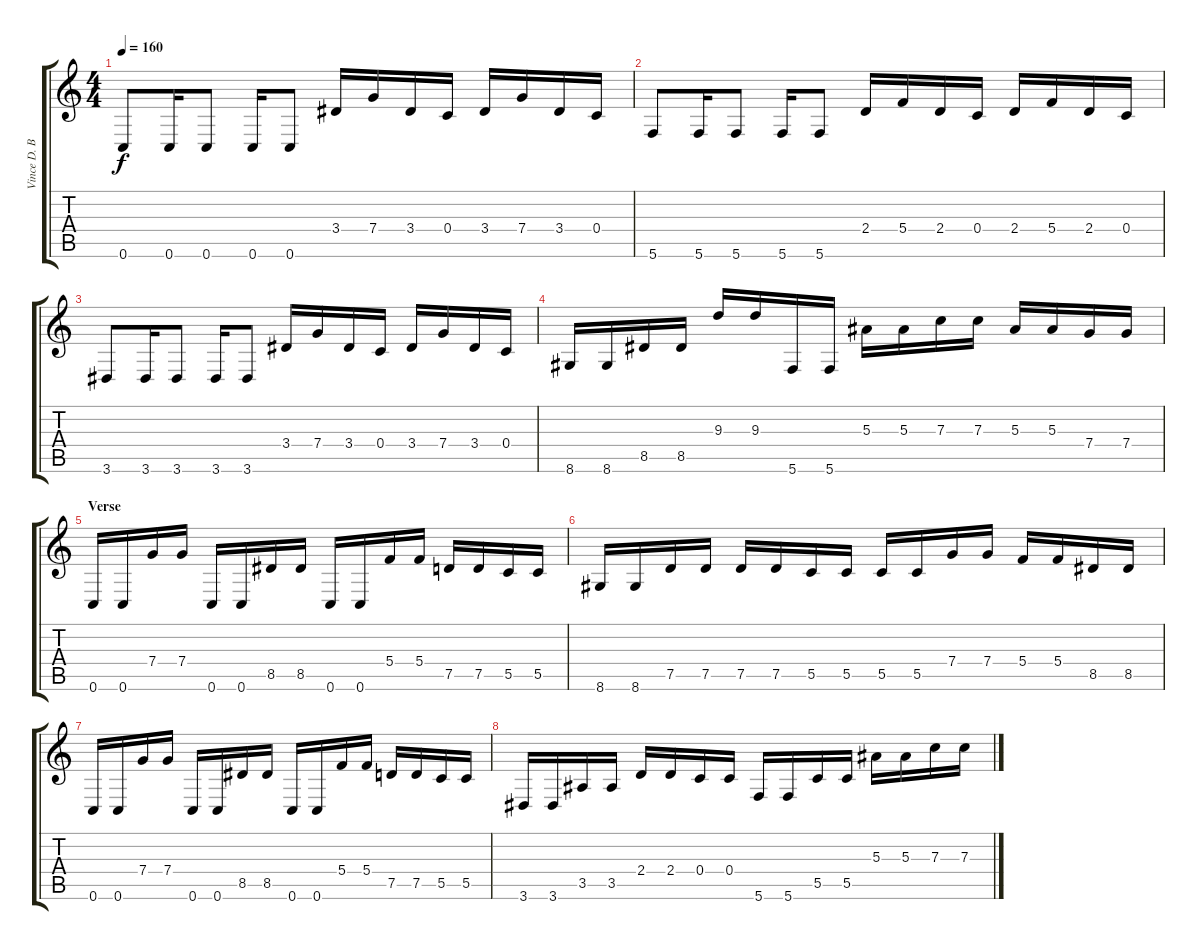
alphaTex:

\track ("Vince D. Bourassa" "Vince D. B") {instrument distortionguitar}
\staff {score tabs}
\tuning (D4 A3 F3 C3 G2 C2) {hide}
\ts (4 4)
\tempo 160
\clef g2
\ks c
0.6.8{dy f} 0.6.16 0.6.8 0.6.16 0.6.8 3.4.16 7.4.16 3.4.16 0.4.16 3.4.16 7.4.16 3.4.16 0.4.16 |
5.6.8 5.6.16 5.6.8 5.6.16 5.6.8 2.4.16 5.4.16 2.4.16 0.4.16 2.4.16 5.4.16 2.4.16 0.4.16 |
3.6.8 3.6.16 3.6.8 3.6.16 3.6.8 3.4.16 7.4.16 3.4.16 0.4.16 3.4.16 7.4.16 3.4.16 0.4.16 |
8.6.16 8.6.16 8.5.16 8.5.16 9.3.16 9.3.16 5.6.16 5.6.16 5.3.16 5.3.16 7.3.16 7.3.16 5.3.16 5.3.16 7.4.16 7.4.16 |
\section ("" "Verse")
0.6.16 0.6.16 7.4.16 7.4.16 0.6.16 0.6.16 8.5.16 8.5.16 0.6.16 0.6.16 5.4.16 5.4.16 7.5.16 7.5.16 5.5.16 5.5.16 |
8.6.16 8.6.16 7.5.16 7.5.16 7.5.16 7.5.16 5.5.16 5.5.16 5.5.16 5.5.16 7.4.16 7.4.16 5.4.16 5.4.16 8.5.16 8.5.16 |
0.6.16 0.6.16 7.4.16 7.4.16 0.6.16 0.6.16 8.5.16 8.5.16 0.6.16 0.6.16 5.4.16 5.4.16 7.5.16 7.5.16 5.5.16 5.5.16 |
3.6.16 3.6.16 3.5.16 3.5.16 2.4.16 2.4.16 0.4.16 0.4.16 5.6.16 5.6.16 5.5.16 5.5.16 5.3.16 5.3.16 7.3.16 7.3.16
